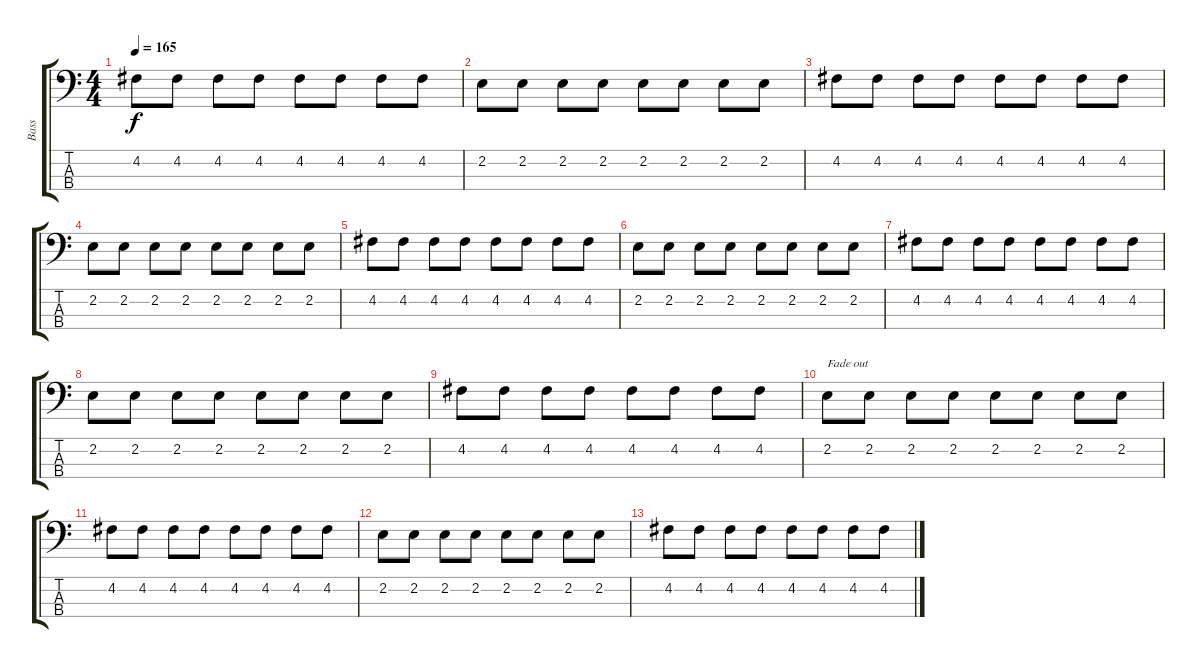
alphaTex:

\track ("Bass" "Bass") {instrument electricbassfinger}
\staff {score tabs}
\tuning (G2 D2 A1 E1) {hide}
\ts (4 4)
\tempo 165
\clef f4
\ks c
4.2.8{dy f} 4.2.8 4.2.8 4.2.8 4.2.8 4.2.8 4.2.8 4.2.8 |
2.2.8 2.2.8 2.2.8 2.2.8 2.2.8 2.2.8 2.2.8 2.2.8 |
4.2.8 4.2.8 4.2.8 4.2.8 4.2.8 4.2.8 4.2.8 4.2.8 |
2.2.8 2.2.8 2.2.8 2.2.8 2.2.8 2.2.8 2.2.8 2.2.8 |
4.2.8 4.2.8 4.2.8 4.2.8 4.2.8 4.2.8 4.2.8 4.2.8 |
2.2.8 2.2.8 2.2.8 2.2.8 2.2.8 2.2.8 2.2.8 2.2.8 |
4.2.8 4.2.8 4.2.8 4.2.8 4.2.8 4.2.8 4.2.8 4.2.8 |
2.2.8 2.2.8 2.2.8 2.2.8 2.2.8 2.2.8 2.2.8 2.2.8 |
4.2.8 4.2.8 4.2.8 4.2.8 4.2.8 4.2.8 4.2.8 4.2.8 |
2.2.8{txt "Fade out" volume 7} 2.2.8 2.2.8 2.2.8 2.2.8 2.2.8 2.2.8 2.2.8 |
4.2.8 4.2.8 4.2.8 4.2.8 4.2.8 4.2.8 4.2.8 4.2.8 |
2.2.8{volume 0} 2.2.8 2.2.8 2.2.8 2.2.8 2.2.8 2.2.8 2.2.8 |
4.2.8 4.2.8 4.2.8 4.2.8 4.2.8 4.2.8 4.2.8 4.2.8
